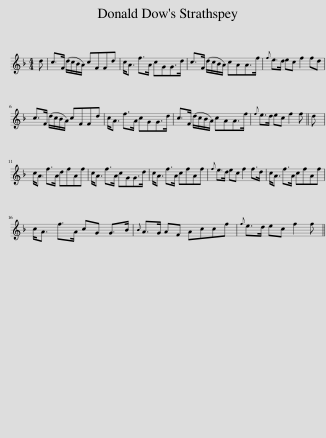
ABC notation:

X:1
L:1/8
M:4/4
I:linebreak $
K:F
V:1 treble
V:1
 d | c>F (d/c/B/A/) cFFd | c<A f>A cGG>d | c>F (d/c/B/A/) cAA>f |{f} e>d ec f2 fd |$ %5
 c>F (d/c/B/A/) cFFd | c<A f>A cGG>d | c>F (d/c/B/A/) cAA>f |{f} e>d ec f2 f || d |$ %10
 c<A f>A dfAf | c<A f>A cGG>d | c<A f>A cfAf |{f} e>d ec f2 f>d | c<A f>A cfAf |$ %15
 c<A f>A cG G>B |{B} A>G AF Accf |{f} e>d ec f2 f || %18
